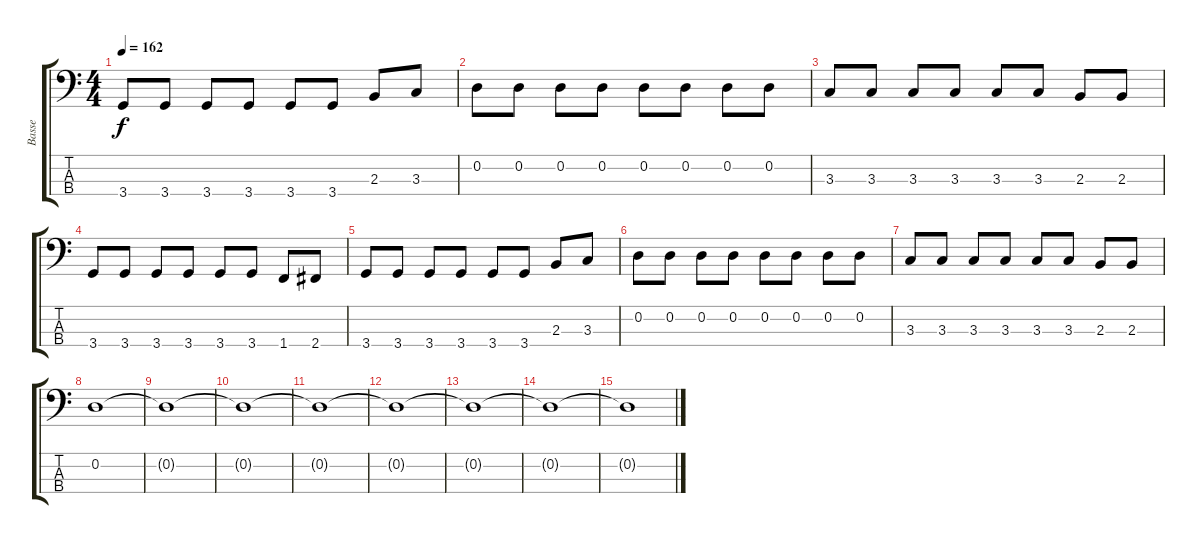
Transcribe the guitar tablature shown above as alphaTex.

\track ("Basse" "Basse") {instrument acousticguitarnylon}
\staff {score tabs}
\tuning (G2 D2 A1 E1) {hide}
\ts (4 4)
\tempo 162
\clef f4
\ks c
3.4.8{dy f} 3.4.8 3.4.8 3.4.8 3.4.8 3.4.8 2.3.8 3.3.8 |
0.2.8 0.2.8 0.2.8 0.2.8 0.2.8 0.2.8 0.2.8 0.2.8 |
3.3.8 3.3.8 3.3.8 3.3.8 3.3.8 3.3.8 2.3.8 2.3.8 |
3.4.8 3.4.8 3.4.8 3.4.8 3.4.8 3.4.8 1.4.8 2.4.8 |
3.4.8 3.4.8 3.4.8 3.4.8 3.4.8 3.4.8 2.3.8 3.3.8 |
0.2.8 0.2.8 0.2.8 0.2.8 0.2.8 0.2.8 0.2.8 0.2.8 |
3.3.8 3.3.8 3.3.8 3.3.8 3.3.8 3.3.8 2.3.8 2.3.8 |
0.2.1 |
0.2{t}.1 |
0.2{t}.1 |
0.2{t}.1 |
0.2{t}.1 |
0.2{t}.1 |
0.2{t}.1 |
0.2{t}.1
